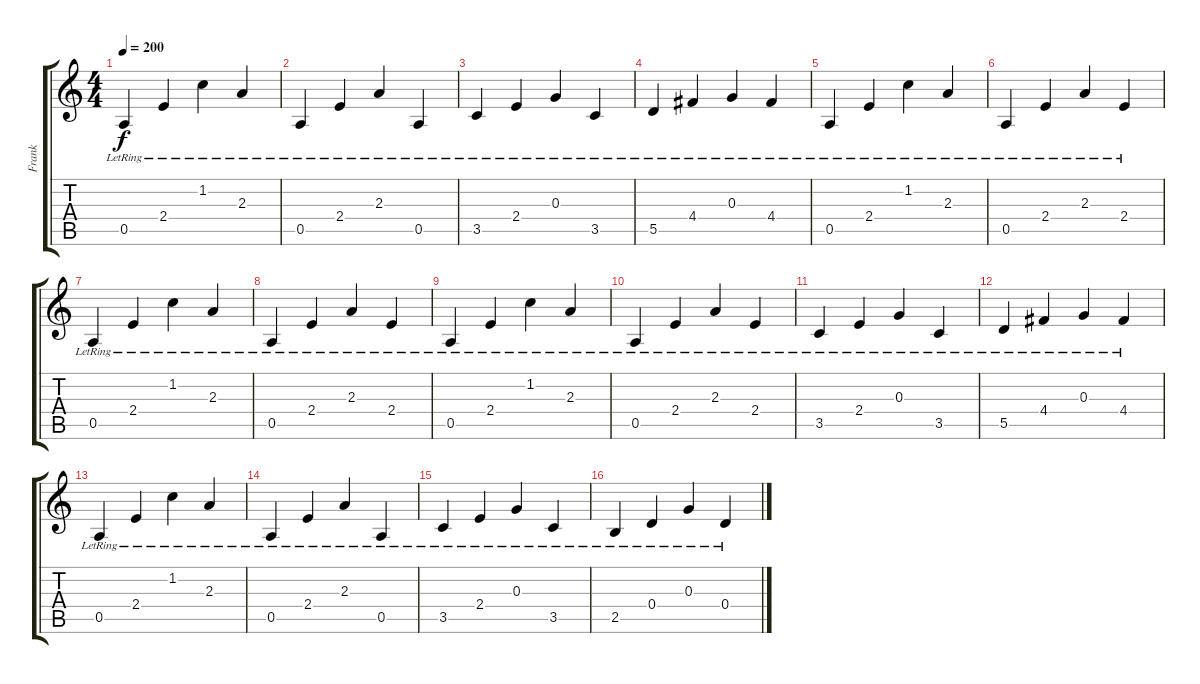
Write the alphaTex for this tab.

\track ("Frank" "Frank") {instrument distortionguitar}
\staff {score tabs}
\tuning (E4 B3 G3 D3 A2 E2) {hide}
\ts (4 4)
\tempo 200
\clef g2
\ks c
0.5{lr}.4{dy f} 2.4{lr}.4 1.2{lr}.4 2.3{lr}.4 |
0.5{lr}.4 2.4{lr}.4 2.3{lr}.4 0.5{lr}.4 |
3.5{lr}.4 2.4{lr}.4 0.3{lr}.4 3.5{lr}.4 |
5.5{lr}.4 4.4{lr}.4 0.3{lr}.4 4.4{lr}.4 |
0.5{lr}.4 2.4{lr}.4 1.2{lr}.4 2.3{lr}.4 |
0.5{lr}.4 2.4{lr}.4 2.3{lr}.4 2.4{lr}.4 |
0.5{lr}.4 2.4{lr}.4 1.2{lr}.4 2.3{lr}.4 |
0.5{lr}.4 2.4{lr}.4 2.3{lr}.4 2.4{lr}.4 |
0.5{lr}.4 2.4{lr}.4 1.2{lr}.4 2.3{lr}.4 |
0.5{lr}.4 2.4{lr}.4 2.3{lr}.4 2.4{lr}.4 |
3.5{lr}.4 2.4{lr}.4 0.3{lr}.4 3.5{lr}.4 |
5.5{lr}.4 4.4{lr}.4 0.3{lr}.4 4.4{lr}.4 |
0.5{lr}.4 2.4{lr}.4 1.2{lr}.4 2.3{lr}.4 |
0.5{lr}.4 2.4{lr}.4 2.3{lr}.4 0.5{lr}.4 |
3.5{lr}.4 2.4{lr}.4 0.3{lr}.4 3.5{lr}.4 |
2.5{lr}.4 0.4{lr}.4 0.3{lr}.4 0.4{lr}.4
